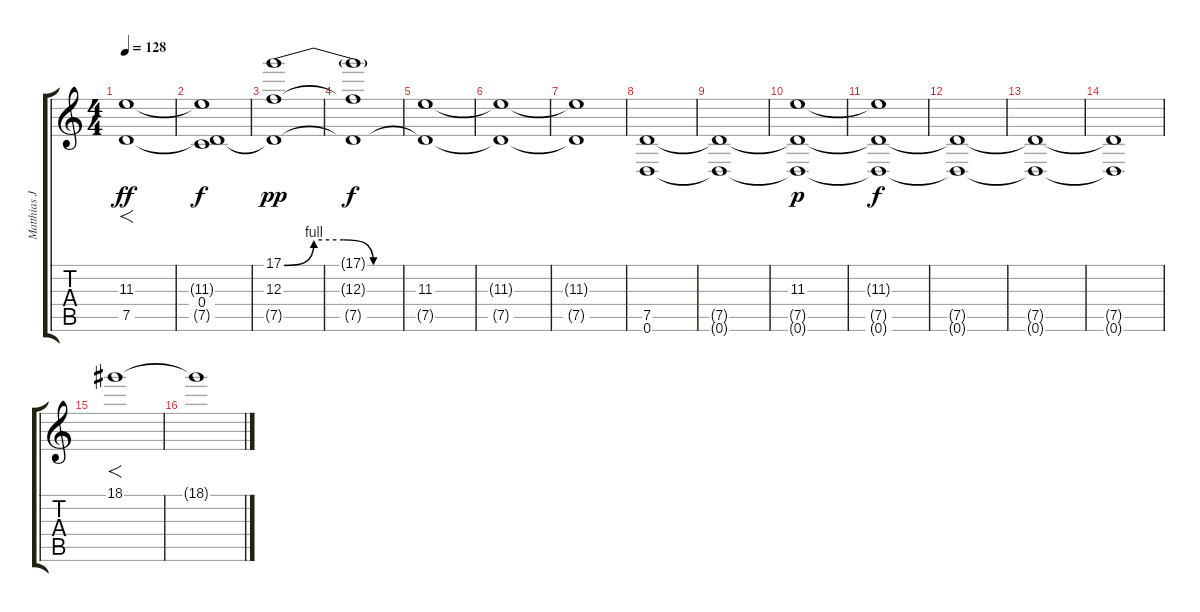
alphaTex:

\track ("Matthias Jabs" "Matthias J") {instrument distortionguitar}
\staff {score tabs}
\tuning (D4 A3 F3 C3 G2 D2) {hide}
\ts (4 4)
\tempo 128
\clef g2
\ks c
(11.3 7.5).1{f dy ff balance 8 instrument pad4choir} |
(11.3{t} 0.4 7.5{t}).1{dy f} |
(17.1{be (custom 0 0 15 4 30 4 45 0 60 0)} 12.3 7.5{t}).1{dy pp} |
(17.1{t} 12.3{t} 7.5{t}).1{dy f} |
(11.3 7.5{t}).1 |
(11.3{t} 7.5{t}).1 |
(11.3{t} 7.5{t}).1 |
(7.5 0.6).1 |
(7.5{t} 0.6{t}).1 |
(11.3 7.5{t} 0.6{t}).1{dy p} |
(11.3{t} 7.5{t} 0.6{t}).1{dy f} |
(7.5{t} 0.6{t}).1 |
(7.5{t} 0.6{t}).1{volume 11} |
(7.5{t} 0.6{t}).1{volume 9} |
18.1.1{f volume 9 balance 2 instrument fx4atmosphere} |
18.1{t}.1{volume 10 instrument fx4atmosphere}
